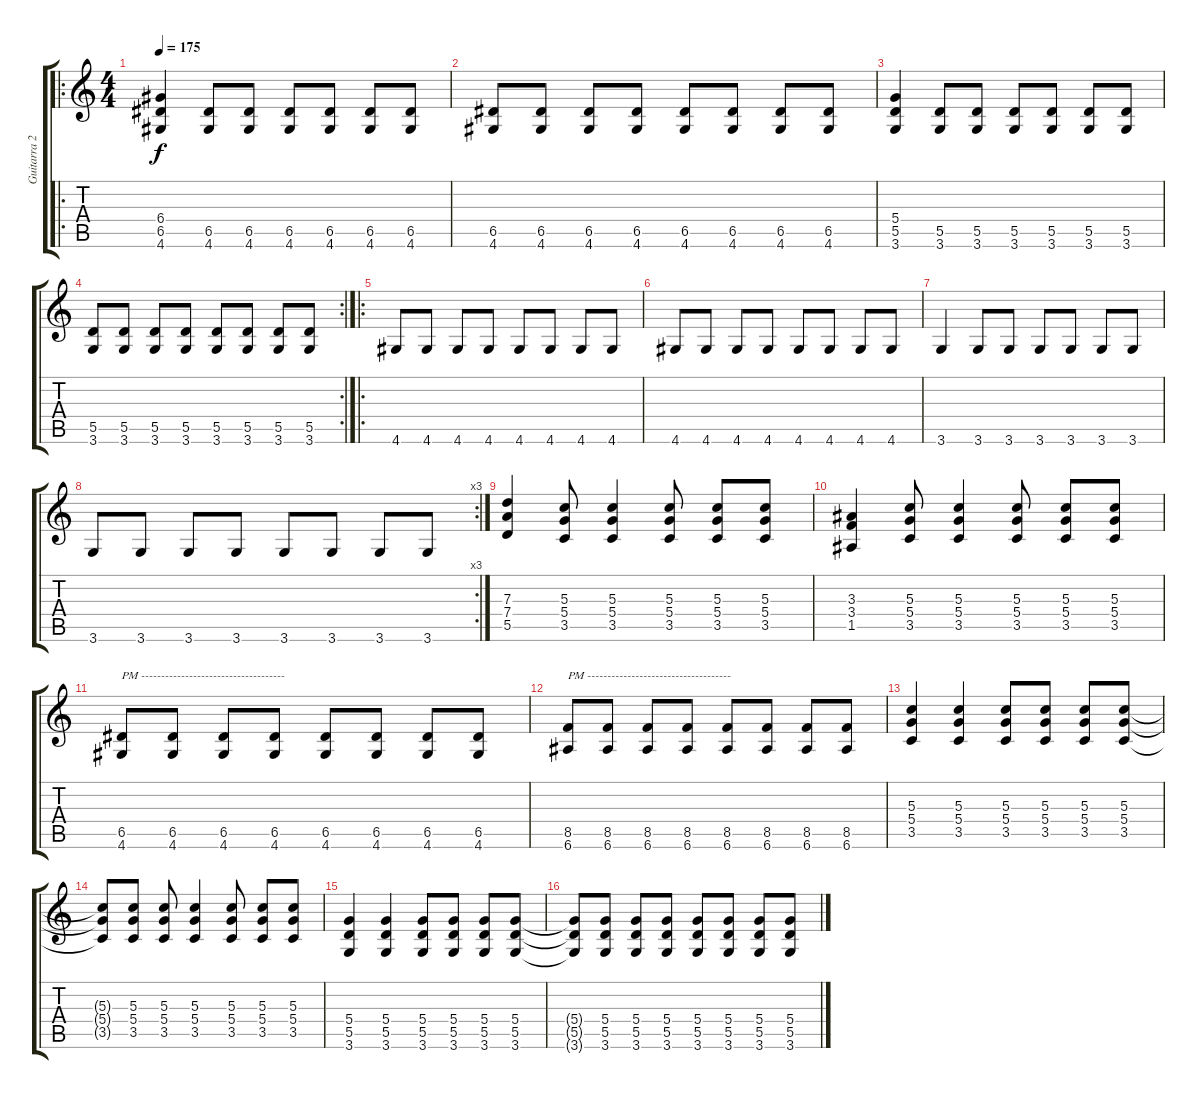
\track ("Guitarra 2" "Guitarra 2") {instrument distortionguitar}
\staff {score tabs}
\tuning (E4 B3 G3 D3 A2 E2) {hide}
\ro
\ts (4 4)
\tempo 175
\clef g2
\ks c
(6.4 6.5 4.6).4{dy f instrument distortionguitar} (6.5 4.6).8 (6.5 4.6).8 (6.5 4.6).8 (6.5 4.6).8 (6.5 4.6).8 (6.5 4.6).8 |
(6.5 4.6).8 (6.5 4.6).8 (6.5 4.6).8 (6.5 4.6).8 (6.5 4.6).8 (6.5 4.6).8 (6.5 4.6).8 (6.5 4.6).8 |
(5.4 5.5 3.6).4 (5.5 3.6).8 (5.5 3.6).8 (5.5 3.6).8 (5.5 3.6).8 (5.5 3.6).8 (5.5 3.6).8 |
\rc 2
(5.5 3.6).8 (5.5 3.6).8 (5.5 3.6).8 (5.5 3.6).8 (5.5 3.6).8 (5.5 3.6).8 (5.5 3.6).8 (5.5 3.6).8 |
\ro
4.6.8 4.6.8 4.6.8 4.6.8 4.6.8 4.6.8 4.6.8 4.6.8 |
4.6.8 4.6.8 4.6.8 4.6.8 4.6.8 4.6.8 4.6.8 4.6.8 |
3.6.4 3.6.8 3.6.8 3.6.8 3.6.8 3.6.8 3.6.8 |
\rc 3
3.6.8 3.6.8 3.6.8 3.6.8 3.6.8 3.6.8 3.6.8 3.6.8 |
(7.3 7.4 5.5).4 (5.3 5.4 3.5).8 (5.3 5.4 3.5).4 (5.3 5.4 3.5).8 (5.3 5.4 3.5).8 (5.3 5.4 3.5).8 |
(3.3 3.4 1.5).4 (5.3 5.4 3.5).8 (5.3 5.4 3.5).4 (5.3 5.4 3.5).8 (5.3 5.4 3.5).8 (5.3 5.4 3.5).8 |
(6.5 4.6).8{txt "PM ------------------------------------"} (6.5 4.6).8 (6.5 4.6).8 (6.5 4.6).8 (6.5 4.6).8 (6.5 4.6).8 (6.5 4.6).8 (6.5 4.6).8 |
(8.5 6.6).8{txt "PM ------------------------------------"} (8.5 6.6).8 (8.5 6.6).8 (8.5 6.6).8 (8.5 6.6).8 (8.5 6.6).8 (8.5 6.6).8 (8.5 6.6).8 |
(5.3 5.4 3.5).4 (5.3 5.4 3.5).4 (5.3 5.4 3.5).8 (5.3 5.4 3.5).8 (5.3 5.4 3.5).8 (5.3 5.4 3.5).8 |
(5.3{t} 5.4{t} 3.5{t}).8 (5.3 5.4 3.5).8 (5.3 5.4 3.5).8 (5.3 5.4 3.5).4 (5.3 5.4 3.5).8 (5.3 5.4 3.5).8 (5.3 5.4 3.5).8 |
(5.4 5.5 3.6).4 (5.4 5.5 3.6).4 (5.4 5.5 3.6).8 (5.4 5.5 3.6).8 (5.4 5.5 3.6).8 (5.4 5.5 3.6).8 |
(5.4{t} 5.5{t} 3.6{t}).8 (5.4 5.5 3.6).8 (5.4 5.5 3.6).8 (5.4 5.5 3.6).8 (5.4 5.5 3.6).8 (5.4 5.5 3.6).8 (5.4 5.5 3.6).8 (5.4 5.5 3.6).8
